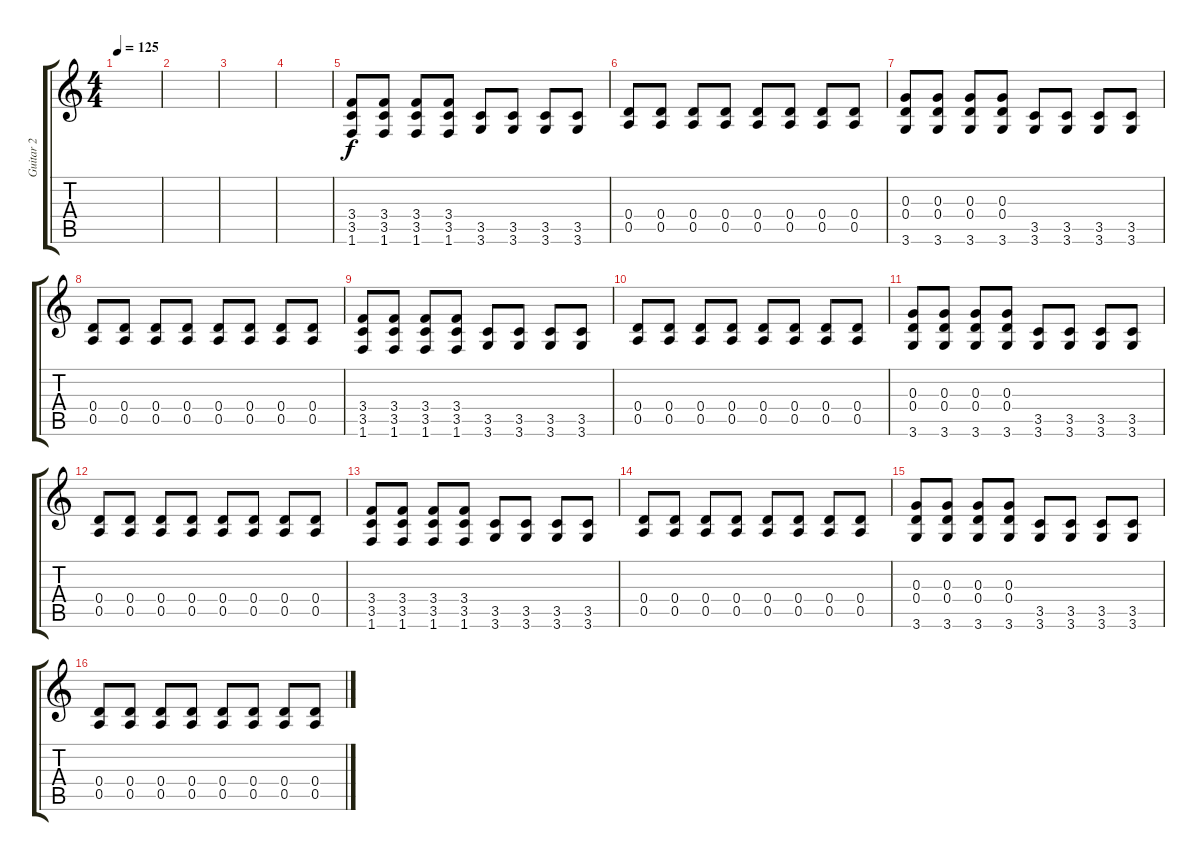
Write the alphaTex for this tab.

\track ("Guitar 2" "Guitar 2") {instrument distortionguitar}
\staff {score tabs}
\tuning (E4 B3 G3 D3 A2 E2) {hide}
\ts (4 4)
\tempo 125
\clef g2
\ks c
|
|
|
|
(3.4 3.5 1.6).8 (3.4 3.5 1.6).8 (3.4 3.5 1.6).8 (3.4 3.5 1.6).8 (3.5 3.6).8 (3.5 3.6).8 (3.5 3.6).8 (3.5 3.6).8 |
(0.4 0.5).8 (0.4 0.5).8 (0.4 0.5).8 (0.4 0.5).8 (0.4 0.5).8 (0.4 0.5).8 (0.4 0.5).8 (0.4 0.5).8 |
(0.3 0.4 3.6).8 (0.3 0.4 3.6).8 (0.3 0.4 3.6).8 (0.3 0.4 3.6).8 (3.5 3.6).8 (3.5 3.6).8 (3.5 3.6).8 (3.5 3.6).8 |
(0.4 0.5).8 (0.4 0.5).8 (0.4 0.5).8 (0.4 0.5).8 (0.4 0.5).8 (0.4 0.5).8 (0.4 0.5).8 (0.4 0.5).8 |
(3.4 3.5 1.6).8 (3.4 3.5 1.6).8 (3.4 3.5 1.6).8 (3.4 3.5 1.6).8 (3.5 3.6).8 (3.5 3.6).8 (3.5 3.6).8 (3.5 3.6).8 |
(0.4 0.5).8 (0.4 0.5).8 (0.4 0.5).8 (0.4 0.5).8 (0.4 0.5).8 (0.4 0.5).8 (0.4 0.5).8 (0.4 0.5).8 |
(0.3 0.4 3.6).8 (0.3 0.4 3.6).8 (0.3 0.4 3.6).8 (0.3 0.4 3.6).8 (3.5 3.6).8 (3.5 3.6).8 (3.5 3.6).8 (3.5 3.6).8 |
(0.4 0.5).8 (0.4 0.5).8 (0.4 0.5).8 (0.4 0.5).8 (0.4 0.5).8 (0.4 0.5).8 (0.4 0.5).8 (0.4 0.5).8 |
(3.4 3.5 1.6).8 (3.4 3.5 1.6).8 (3.4 3.5 1.6).8 (3.4 3.5 1.6).8 (3.5 3.6).8 (3.5 3.6).8 (3.5 3.6).8 (3.5 3.6).8 |
(0.4 0.5).8 (0.4 0.5).8 (0.4 0.5).8 (0.4 0.5).8 (0.4 0.5).8 (0.4 0.5).8 (0.4 0.5).8 (0.4 0.5).8 |
(0.3 0.4 3.6).8 (0.3 0.4 3.6).8 (0.3 0.4 3.6).8 (0.3 0.4 3.6).8 (3.5 3.6).8 (3.5 3.6).8 (3.5 3.6).8 (3.5 3.6).8 |
(0.4 0.5).8 (0.4 0.5).8 (0.4 0.5).8 (0.4 0.5).8 (0.4 0.5).8 (0.4 0.5).8 (0.4 0.5).8 (0.4 0.5).8
